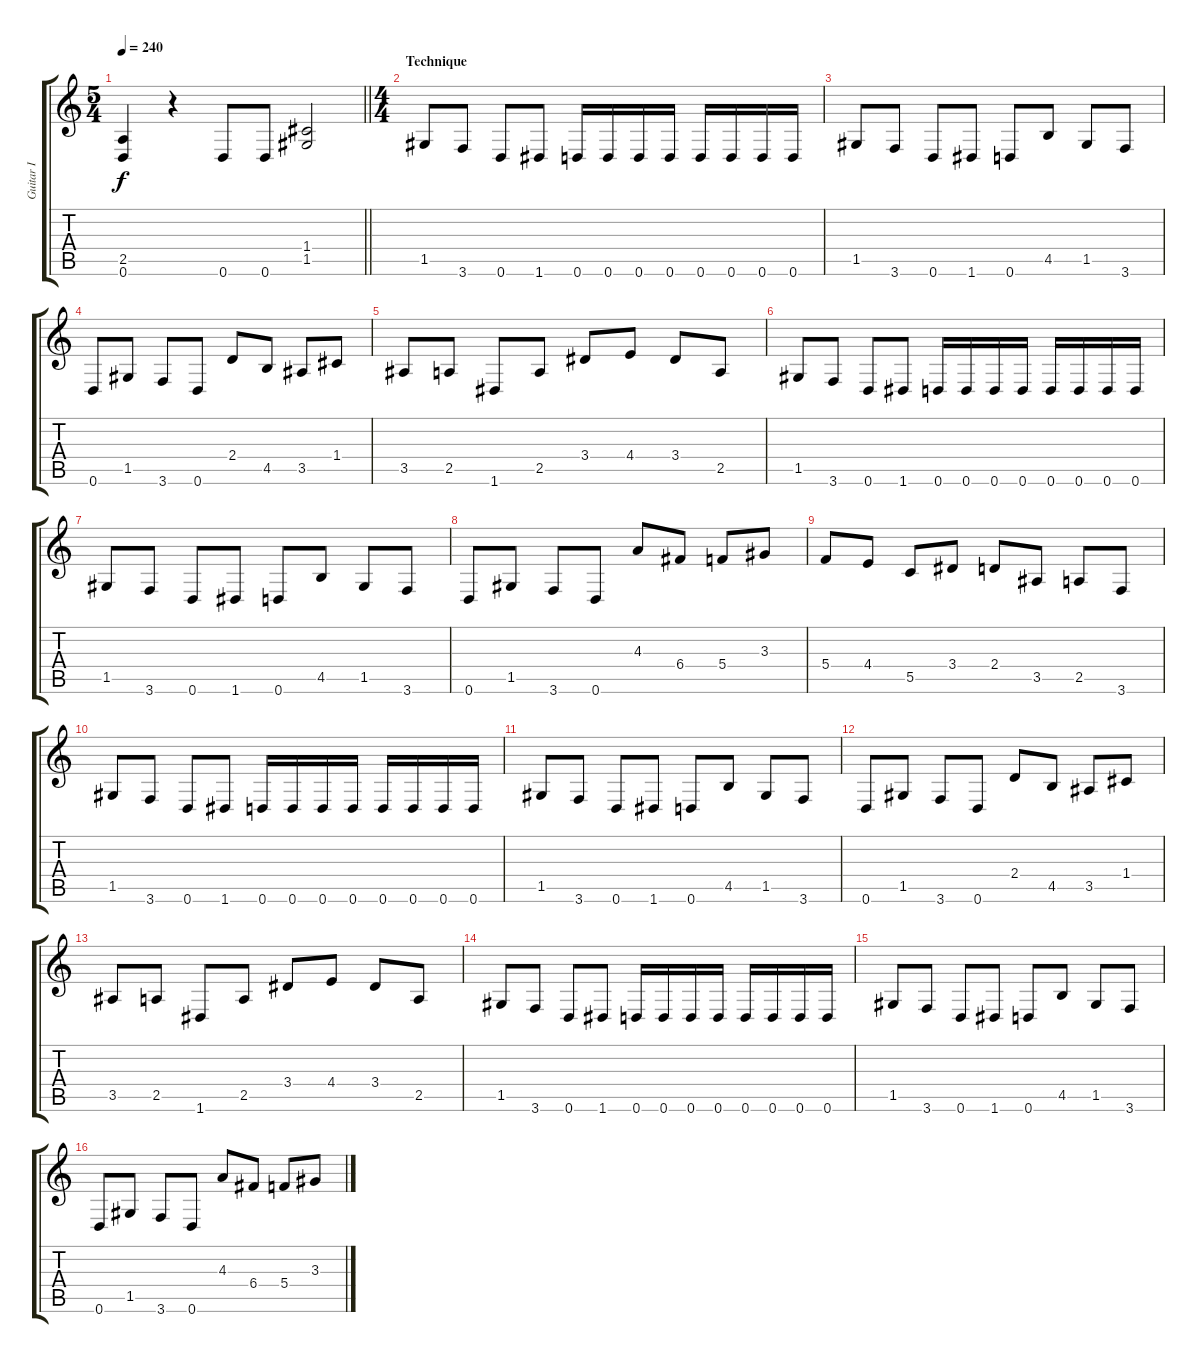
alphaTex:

\track ("Guitar I" "Guitar I") {instrument distortionguitar}
\staff {score tabs}
\tuning (D4 A3 F3 C3 G2 D2) {hide}
\ts (5 4)
\tempo 240
\clef g2
\barLineRight lightlight
\ks c
(2.5 0.6).4{dy f} r.4 0.6.8 0.6.8 (1.4 1.5).2 |
\ts (4 4)
\section ("" "Technique")
1.5.8 3.6.8 0.6.8 1.6.8 0.6.16 0.6.16 0.6.16 0.6.16 0.6.16 0.6.16 0.6.16 0.6.16 |
1.5.8 3.6.8 0.6.8 1.6.8 0.6.8 4.5.8 1.5.8 3.6.8 |
0.6.8 1.5.8 3.6.8 0.6.8 2.4.8 4.5.8 3.5.8 1.4.8 |
3.5.8 2.5.8 1.6.8 2.5.8 3.4.8 4.4.8 3.4.8 2.5.8 |
1.5.8 3.6.8 0.6.8 1.6.8 0.6.16 0.6.16 0.6.16 0.6.16 0.6.16 0.6.16 0.6.16 0.6.16 |
1.5.8 3.6.8 0.6.8 1.6.8 0.6.8 4.5.8 1.5.8 3.6.8 |
0.6.8 1.5.8 3.6.8 0.6.8 4.3.8 6.4.8 5.4.8 3.3.8 |
5.4.8 4.4.8 5.5.8 3.4.8 2.4.8 3.5.8 2.5.8 3.6.8 |
1.5.8 3.6.8 0.6.8 1.6.8 0.6.16 0.6.16 0.6.16 0.6.16 0.6.16 0.6.16 0.6.16 0.6.16 |
1.5.8 3.6.8 0.6.8 1.6.8 0.6.8 4.5.8 1.5.8 3.6.8 |
0.6.8 1.5.8 3.6.8 0.6.8 2.4.8 4.5.8 3.5.8 1.4.8 |
3.5.8 2.5.8 1.6.8 2.5.8 3.4.8 4.4.8 3.4.8 2.5.8 |
1.5.8 3.6.8 0.6.8 1.6.8 0.6.16 0.6.16 0.6.16 0.6.16 0.6.16 0.6.16 0.6.16 0.6.16 |
1.5.8 3.6.8 0.6.8 1.6.8 0.6.8 4.5.8 1.5.8 3.6.8 |
0.6.8 1.5.8 3.6.8 0.6.8 4.3.8 6.4.8 5.4.8 3.3.8
